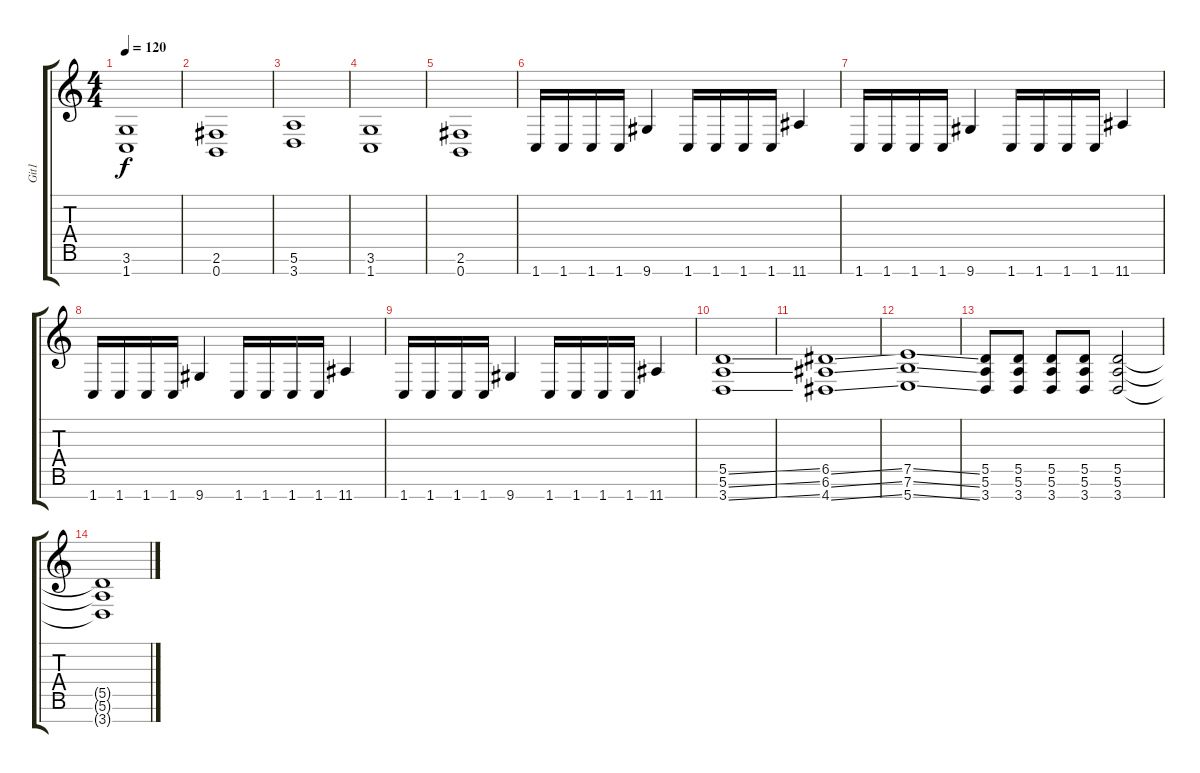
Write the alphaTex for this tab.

\track ("Git1" "Git1") {instrument distortionguitar}
\staff {score tabs}
\tuning (E4 B3 G3 D3 A2 E2 B1) {hide}
\ts (4 4)
\tempo 120
\clef g2
\ks c
(3.6 1.7).1{dy f} |
(2.6 0.7).1 |
(5.6 3.7).1 |
(3.6 1.7).1 |
(2.6 0.7).1 |
1.7.16 1.7.16 1.7.16 1.7.16 9.7.4 1.7.16 1.7.16 1.7.16 1.7.16 11.7.4 |
1.7.16 1.7.16 1.7.16 1.7.16 9.7.4 1.7.16 1.7.16 1.7.16 1.7.16 11.7.4 |
1.7.16 1.7.16 1.7.16 1.7.16 9.7.4 1.7.16 1.7.16 1.7.16 1.7.16 11.7.4 |
1.7.16 1.7.16 1.7.16 1.7.16 9.7.4 1.7.16 1.7.16 1.7.16 1.7.16 11.7.4 |
(5.5{ss} 5.6{ss} 3.7{ss}).1 |
(6.5{ss} 6.6{ss} 4.7{ss}).1 |
(7.5{ss} 7.6{ss} 5.7{ss}).1 |
(5.5 5.6 3.7).8 (5.5 5.6 3.7).8 (5.5 5.6 3.7).8 (5.5 5.6 3.7).8 (5.5 5.6 3.7).2 |
(5.5{t} 5.6{t} 3.7{t}).1
